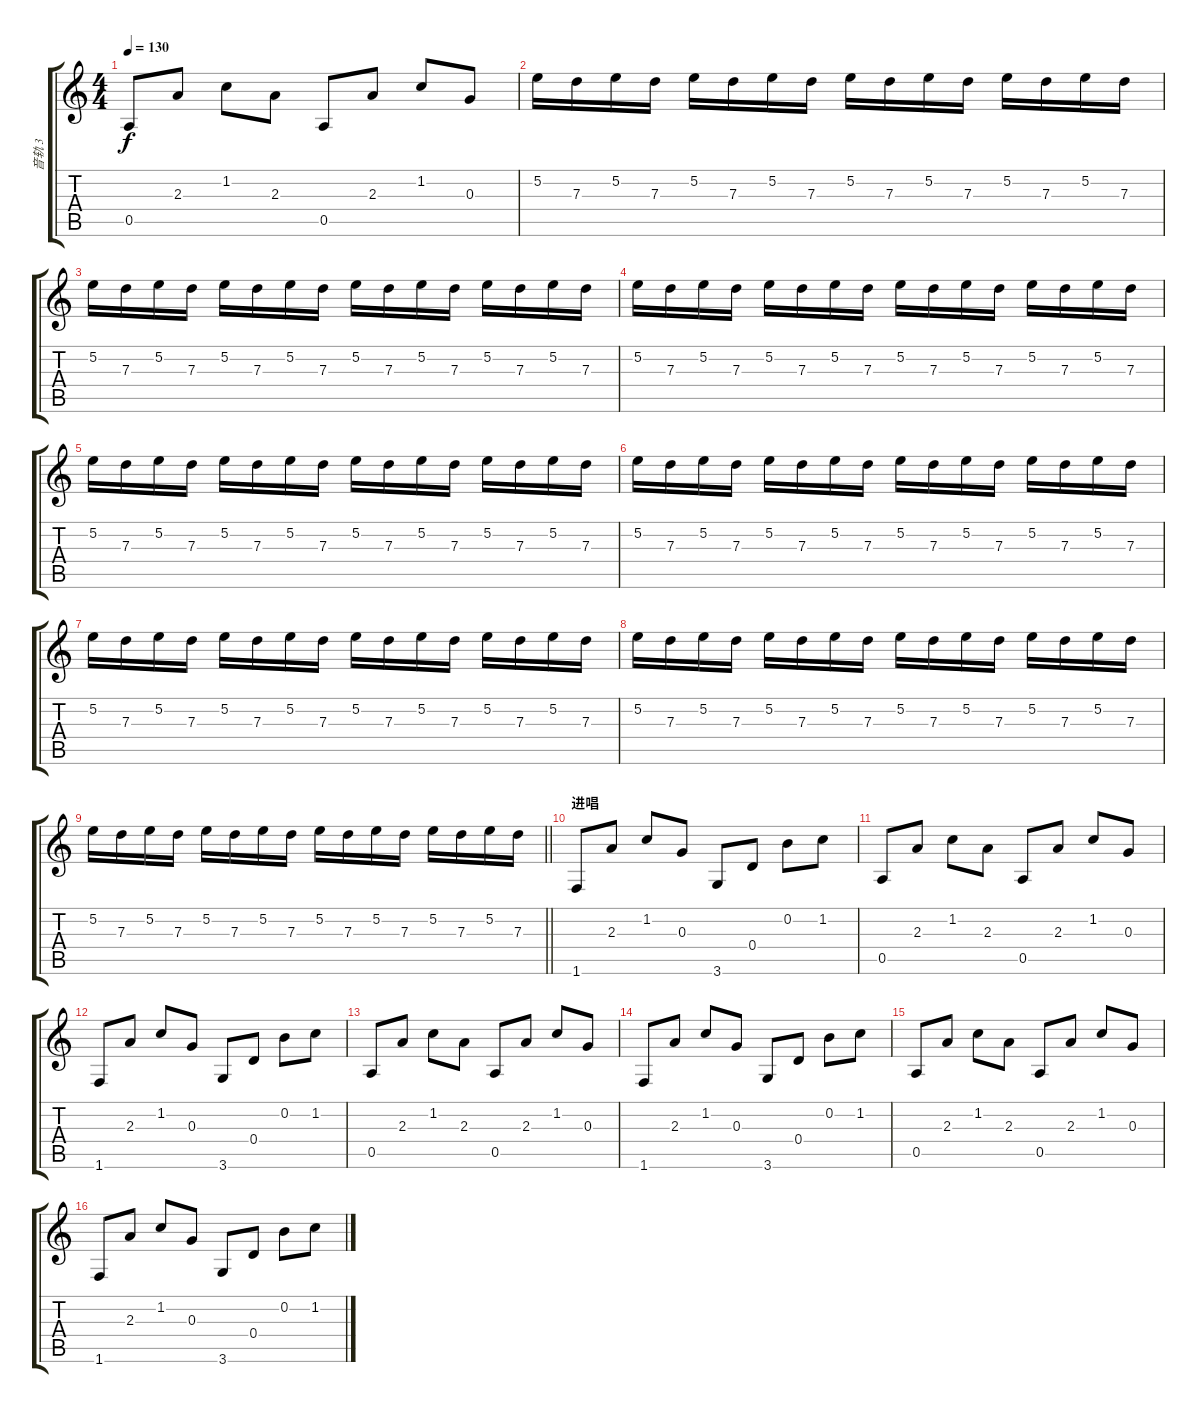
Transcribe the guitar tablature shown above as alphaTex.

\track ("音轨 3" "音轨 3") {instrument acousticguitarsteel}
\staff {score tabs}
\tuning (E4 B3 G3 D3 A2 E2) {hide}
\ts (4 4)
\tempo 130
\clef g2
\ks c
0.5.8{dy f} 2.3.8 1.2.8 2.3.8 0.5.8 2.3.8 1.2.8 0.3.8 |
5.2.16 7.3.16 5.2.16 7.3.16 5.2.16 7.3.16 5.2.16 7.3.16 5.2.16 7.3.16 5.2.16 7.3.16 5.2.16 7.3.16 5.2.16 7.3.16 |
5.2.16 7.3.16 5.2.16 7.3.16 5.2.16 7.3.16 5.2.16 7.3.16 5.2.16 7.3.16 5.2.16 7.3.16 5.2.16 7.3.16 5.2.16 7.3.16 |
5.2.16 7.3.16 5.2.16 7.3.16 5.2.16 7.3.16 5.2.16 7.3.16 5.2.16 7.3.16 5.2.16 7.3.16 5.2.16 7.3.16 5.2.16 7.3.16 |
5.2.16 7.3.16 5.2.16 7.3.16 5.2.16 7.3.16 5.2.16 7.3.16 5.2.16 7.3.16 5.2.16 7.3.16 5.2.16 7.3.16 5.2.16 7.3.16 |
5.2.16 7.3.16 5.2.16 7.3.16 5.2.16 7.3.16 5.2.16 7.3.16 5.2.16 7.3.16 5.2.16 7.3.16 5.2.16 7.3.16 5.2.16 7.3.16 |
5.2.16 7.3.16 5.2.16 7.3.16 5.2.16 7.3.16 5.2.16 7.3.16 5.2.16 7.3.16 5.2.16 7.3.16 5.2.16 7.3.16 5.2.16 7.3.16 |
5.2.16 7.3.16 5.2.16 7.3.16 5.2.16 7.3.16 5.2.16 7.3.16 5.2.16 7.3.16 5.2.16 7.3.16 5.2.16 7.3.16 5.2.16 7.3.16 |
\barLineRight lightlight
5.2.16 7.3.16 5.2.16 7.3.16 5.2.16 7.3.16 5.2.16 7.3.16 5.2.16 7.3.16 5.2.16 7.3.16 5.2.16 7.3.16 5.2.16 7.3.16 |
\section ("" "进唱")
1.6.8 2.3.8 1.2.8 0.3.8 3.6.8 0.4.8 0.2.8 1.2.8 |
0.5.8 2.3.8 1.2.8 2.3.8 0.5.8 2.3.8 1.2.8 0.3.8 |
1.6.8 2.3.8 1.2.8 0.3.8 3.6.8 0.4.8 0.2.8 1.2.8 |
0.5.8 2.3.8 1.2.8 2.3.8 0.5.8 2.3.8 1.2.8 0.3.8 |
1.6.8 2.3.8 1.2.8 0.3.8 3.6.8 0.4.8 0.2.8 1.2.8 |
0.5.8 2.3.8 1.2.8 2.3.8 0.5.8 2.3.8 1.2.8 0.3.8 |
1.6.8 2.3.8 1.2.8 0.3.8 3.6.8 0.4.8 0.2.8 1.2.8
